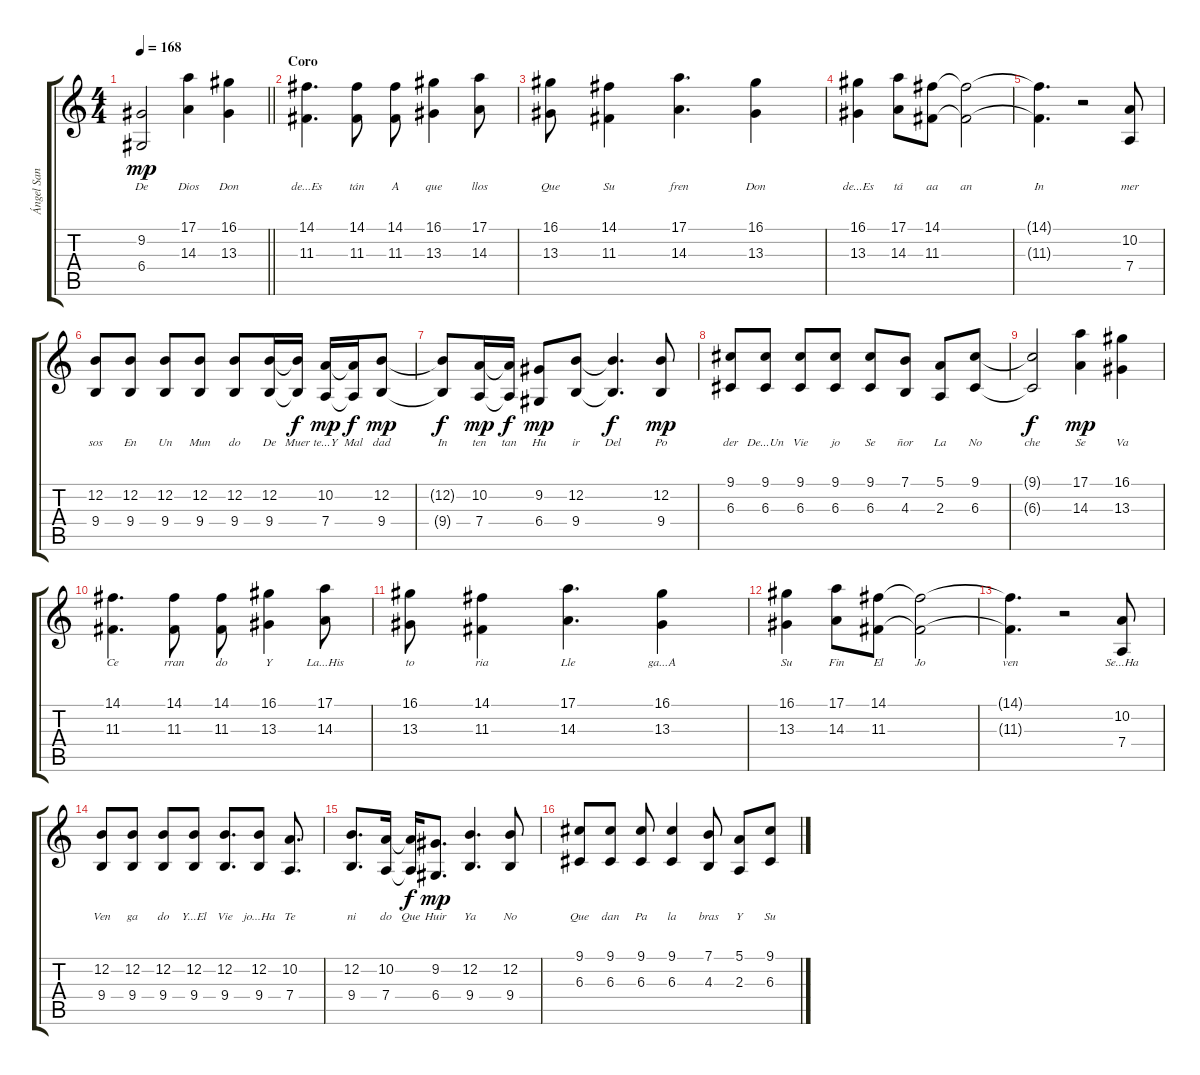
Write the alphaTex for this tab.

\track ("Ángel San Juan (Voz)" "Ángel San ") {instrument lead2sawtooth}
\staff {score tabs}
\tuning (E4 B3 G3 D3 A2 E2) {hide}
\ts (4 4)
\tempo 168
\clef g2
\barLineRight lightlight
\ks c
(9.2 6.4).2{lyrics (0 "De") lyrics (1 "") lyrics (2 "") lyrics (3 "") lyrics (4 "") dy mp} (17.1 14.3).4{lyrics (0 "Dios") lyrics (1 "") lyrics (2 "") lyrics (3 "") lyrics (4 "")} (16.1 13.3).4{lyrics (0 "Don") lyrics (1 "") lyrics (2 "") lyrics (3 "") lyrics (4 "")} |
\section ("" "Coro")
(14.1 11.3).4{d lyrics (0 "de...Es") lyrics (1 "") lyrics (2 "") lyrics (3 "") lyrics (4 "")} (14.1 11.3).8{lyrics (0 "tán") lyrics (1 "") lyrics (2 "") lyrics (3 "") lyrics (4 "")} (14.1 11.3).8{lyrics (0 "A") lyrics (1 "") lyrics (2 "") lyrics (3 "") lyrics (4 "")} (16.1 13.3).4{lyrics (0 "que") lyrics (1 "") lyrics (2 "") lyrics (3 "") lyrics (4 "")} (17.1 14.3).8{lyrics (0 "llos") lyrics (1 "") lyrics (2 "") lyrics (3 "") lyrics (4 "")} |
(16.1 13.3).8{lyrics (0 "Que") lyrics (1 "") lyrics (2 "") lyrics (3 "") lyrics (4 "")} (14.1 11.3).4{lyrics (0 "Su") lyrics (1 "") lyrics (2 "") lyrics (3 "") lyrics (4 "")} (17.1 14.3).4{d lyrics (0 "fren") lyrics (1 "") lyrics (2 "") lyrics (3 "") lyrics (4 "")} (16.1 13.3).4{lyrics (0 "Don") lyrics (1 "") lyrics (2 "") lyrics (3 "") lyrics (4 "")} |
(16.1 13.3).4{lyrics (0 "de...Es") lyrics (1 "") lyrics (2 "") lyrics (3 "") lyrics (4 "")} (17.1 14.3).8{lyrics (0 "tá") lyrics (1 "") lyrics (2 "") lyrics (3 "") lyrics (4 "")} (14.1 11.3).8{lyrics (0 "aa") lyrics (1 "") lyrics (2 "") lyrics (3 "") lyrics (4 "")} (14.1{t} 11.3{t}).2{lyrics (0 "an") lyrics (1 "") lyrics (2 "") lyrics (3 "") lyrics (4 "")} |
(14.1{t} 11.3{t}).4{d lyrics (0 "In") lyrics (1 "") lyrics (2 "") lyrics (3 "") lyrics (4 "")} r.2 (10.2 7.4).8{lyrics (0 "mer") lyrics (1 "") lyrics (2 "") lyrics (3 "") lyrics (4 "")} |
(12.2 9.4).8{lyrics (0 "sos") lyrics (1 "") lyrics (2 "") lyrics (3 "") lyrics (4 "")} (12.2 9.4).8{lyrics (0 "En") lyrics (1 "") lyrics (2 "") lyrics (3 "") lyrics (4 "")} (12.2 9.4).8{lyrics (0 "Un") lyrics (1 "") lyrics (2 "") lyrics (3 "") lyrics (4 "")} (12.2 9.4).8{lyrics (0 "Mun") lyrics (1 "") lyrics (2 "") lyrics (3 "") lyrics (4 "")} (12.2 9.4).8{lyrics (0 "do") lyrics (1 "") lyrics (2 "") lyrics (3 "") lyrics (4 "")} (12.2 9.4).16{lyrics (0 "De") lyrics (1 "") lyrics (2 "") lyrics (3 "") lyrics (4 "")} (12.2{t} 9.4{t}).16{lyrics (0 "Muer") lyrics (1 "") lyrics (2 "") lyrics (3 "") lyrics (4 "") dy f} (10.2 7.4).16{lyrics (0 "te...Y") lyrics (1 "") lyrics (2 "") lyrics (3 "") lyrics (4 "") dy mp} (10.2{t} 7.4{t}).16{lyrics (0 "Mal") lyrics (1 "") lyrics (2 "") lyrics (3 "") lyrics (4 "") dy f} (12.2 9.4).8{lyrics (0 "dad") lyrics (1 "") lyrics (2 "") lyrics (3 "") lyrics (4 "") dy mp} |
(12.2{t} 9.4{t}).8{lyrics (0 "In") lyrics (1 "") lyrics (2 "") lyrics (3 "") lyrics (4 "") dy f} (10.2 7.4).16{lyrics (0 "ten") lyrics (1 "") lyrics (2 "") lyrics (3 "") lyrics (4 "") dy mp} (10.2{t} 7.4{t}).16{lyrics (0 "tan") lyrics (1 "") lyrics (2 "") lyrics (3 "") lyrics (4 "") dy f} (9.2 6.4).8{lyrics (0 "Hu") lyrics (1 "") lyrics (2 "") lyrics (3 "") lyrics (4 "") dy mp} (12.2 9.4).8{lyrics (0 "ir") lyrics (1 "") lyrics (2 "") lyrics (3 "") lyrics (4 "")} (12.2{t} 9.4{t}).4{d lyrics (0 "Del") lyrics (1 "") lyrics (2 "") lyrics (3 "") lyrics (4 "") dy f} (12.2 9.4).8{lyrics (0 "Po") lyrics (1 "") lyrics (2 "") lyrics (3 "") lyrics (4 "") dy mp} |
(9.1 6.3).8{lyrics (0 "der") lyrics (1 "") lyrics (2 "") lyrics (3 "") lyrics (4 "")} (9.1 6.3).8{lyrics (0 "De...Un") lyrics (1 "") lyrics (2 "") lyrics (3 "") lyrics (4 "")} (9.1 6.3).8{lyrics (0 "Vie") lyrics (1 "") lyrics (2 "") lyrics (3 "") lyrics (4 "")} (9.1 6.3).8{lyrics (0 "jo") lyrics (1 "") lyrics (2 "") lyrics (3 "") lyrics (4 "")} (9.1 6.3).8{lyrics (0 "Se") lyrics (1 "") lyrics (2 "") lyrics (3 "") lyrics (4 "")} (7.1 4.3).8{lyrics (0 "ñor") lyrics (1 "") lyrics (2 "") lyrics (3 "") lyrics (4 "")} (5.1 2.3).8{lyrics (0 "La") lyrics (1 "") lyrics (2 "") lyrics (3 "") lyrics (4 "")} (9.1 6.3).8{lyrics (0 "No") lyrics (1 "") lyrics (2 "") lyrics (3 "") lyrics (4 "")} |
(9.1{t} 6.3{t}).2{lyrics (0 "che") lyrics (1 "") lyrics (2 "") lyrics (3 "") lyrics (4 "") dy f} (17.1 14.3).4{lyrics (0 "Se") lyrics (1 "") lyrics (2 "") lyrics (3 "") lyrics (4 "") dy mp} (16.1 13.3).4{lyrics (0 "Va") lyrics (1 "") lyrics (2 "") lyrics (3 "") lyrics (4 "")} |
(14.1 11.3).4{d lyrics (0 "Ce") lyrics (1 "") lyrics (2 "") lyrics (3 "") lyrics (4 "")} (14.1 11.3).8{lyrics (0 "rran") lyrics (1 "") lyrics (2 "") lyrics (3 "") lyrics (4 "")} (14.1 11.3).8{lyrics (0 "do") lyrics (1 "") lyrics (2 "") lyrics (3 "") lyrics (4 "")} (16.1 13.3).4{lyrics (0 "Y") lyrics (1 "") lyrics (2 "") lyrics (3 "") lyrics (4 "")} (17.1 14.3).8{lyrics (0 "La...His") lyrics (1 "") lyrics (2 "") lyrics (3 "") lyrics (4 "")} |
(16.1 13.3).8{lyrics (0 "to") lyrics (1 "") lyrics (2 "") lyrics (3 "") lyrics (4 "")} (14.1 11.3).4{lyrics (0 "ria") lyrics (1 "") lyrics (2 "") lyrics (3 "") lyrics (4 "")} (17.1 14.3).4{d lyrics (0 "Lle") lyrics (1 "") lyrics (2 "") lyrics (3 "") lyrics (4 "")} (16.1 13.3).4{lyrics (0 "ga...A") lyrics (1 "") lyrics (2 "") lyrics (3 "") lyrics (4 "")} |
(16.1 13.3).4{lyrics (0 "Su") lyrics (1 "") lyrics (2 "") lyrics (3 "") lyrics (4 "")} (17.1 14.3).8{lyrics (0 "Fin") lyrics (1 "") lyrics (2 "") lyrics (3 "") lyrics (4 "")} (14.1 11.3).8{lyrics (0 "El") lyrics (1 "") lyrics (2 "") lyrics (3 "") lyrics (4 "")} (14.1{t} 11.3{t}).2{lyrics (0 "Jo") lyrics (1 "") lyrics (2 "") lyrics (3 "") lyrics (4 "")} |
(14.1{t} 11.3{t}).4{d lyrics (0 "ven") lyrics (1 "") lyrics (2 "") lyrics (3 "") lyrics (4 "")} r.2 (10.2 7.4).8{lyrics (0 "Se...Ha") lyrics (1 "") lyrics (2 "") lyrics (3 "") lyrics (4 "")} |
(12.2 9.4).8{lyrics (0 "Ven") lyrics (1 "") lyrics (2 "") lyrics (3 "") lyrics (4 "")} (12.2 9.4).8{lyrics (0 "ga") lyrics (1 "") lyrics (2 "") lyrics (3 "") lyrics (4 "")} (12.2 9.4).8{lyrics (0 "do") lyrics (1 "") lyrics (2 "") lyrics (3 "") lyrics (4 "")} (12.2 9.4).8{lyrics (0 "Y...El") lyrics (1 "") lyrics (2 "") lyrics (3 "") lyrics (4 "")} (12.2 9.4).8{d lyrics (0 "Vie") lyrics (1 "") lyrics (2 "") lyrics (3 "") lyrics (4 "")} (12.2 9.4).8{lyrics (0 "jo...Ha") lyrics (1 "") lyrics (2 "") lyrics (3 "") lyrics (4 "")} (10.2 7.4).8{d lyrics (0 "Te") lyrics (1 "") lyrics (2 "") lyrics (3 "") lyrics (4 "")} |
(12.2 9.4).8{d lyrics (0 "ni") lyrics (1 "") lyrics (2 "") lyrics (3 "") lyrics (4 "")} (10.2 7.4).16{lyrics (0 "do") lyrics (1 "") lyrics (2 "") lyrics (3 "") lyrics (4 "")} (10.2{t} 7.4{t}).16{lyrics (0 "Que") lyrics (1 "") lyrics (2 "") lyrics (3 "") lyrics (4 "") dy f} (9.2 6.4).8{d lyrics (0 "Huir") lyrics (1 "") lyrics (2 "") lyrics (3 "") lyrics (4 "") dy mp} (12.2 9.4).4{d lyrics (0 "Ya") lyrics (1 "") lyrics (2 "") lyrics (3 "") lyrics (4 "")} (12.2 9.4).8{lyrics (0 "No") lyrics (1 "") lyrics (2 "") lyrics (3 "") lyrics (4 "")} |
(9.1 6.3).8{lyrics (0 "Que") lyrics (1 "") lyrics (2 "") lyrics (3 "") lyrics (4 "")} (9.1 6.3).8{lyrics (0 "dan") lyrics (1 "") lyrics (2 "") lyrics (3 "") lyrics (4 "")} (9.1 6.3).8{lyrics (0 "Pa") lyrics (1 "") lyrics (2 "") lyrics (3 "") lyrics (4 "")} (9.1 6.3).4{lyrics (0 "la") lyrics (1 "") lyrics (2 "") lyrics (3 "") lyrics (4 "")} (7.1 4.3).8{lyrics (0 "bras") lyrics (1 "") lyrics (2 "") lyrics (3 "") lyrics (4 "")} (5.1 2.3).8{lyrics (0 "Y") lyrics (1 "") lyrics (2 "") lyrics (3 "") lyrics (4 "")} (9.1 6.3).8{lyrics (0 "Su") lyrics (1 "") lyrics (2 "") lyrics (3 "") lyrics (4 "")}
